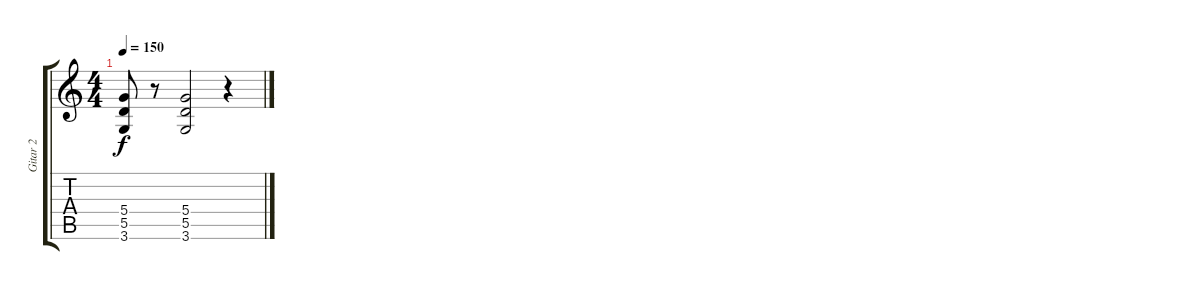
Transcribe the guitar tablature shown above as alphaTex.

\track ("Gitar 2" "Gitar 2") {instrument overdrivenguitar}
\staff {score tabs}
\tuning (E4 B3 G3 D3 A2 E2) {hide}
\ts (4 4)
\tempo 150
\clef g2
\ks c
(5.4 5.5 3.6).8{dy f} r.8 (5.4 5.5 3.6).2 r.4
